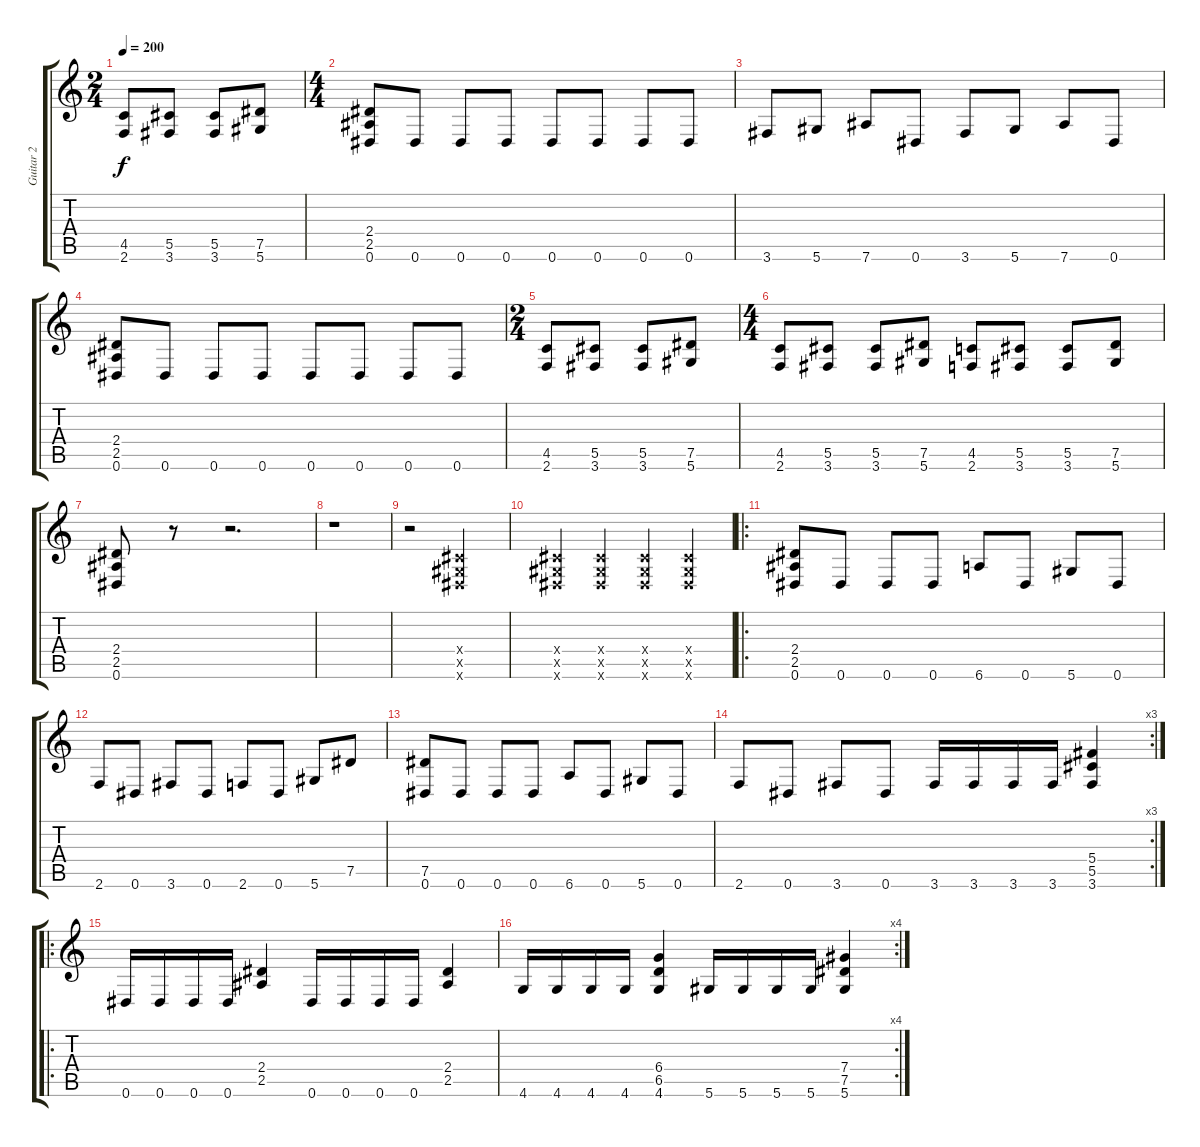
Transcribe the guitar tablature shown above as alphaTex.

\track ("Guitar 2" "Guitar 2") {instrument distortionguitar}
\staff {score tabs}
\tuning (Eb4 Bb3 Gb3 Db3 Ab2 Eb2) {hide}
\ts (2 4)
\tempo 200
\clef g2
\ks c
(4.5 2.6).8{dy f} (5.5 3.6).8 (5.5 3.6).8 (7.5 5.6).8 |
\ts (4 4)
(2.4 2.5 0.6).8 0.6.8 0.6.8 0.6.8 0.6.8 0.6.8 0.6.8 0.6.8 |
3.6.8 5.6.8 7.6.8 0.6.8 3.6.8 5.6.8 7.6.8 0.6.8 |
(2.4 2.5 0.6).8 0.6.8 0.6.8 0.6.8 0.6.8 0.6.8 0.6.8 0.6.8 |
\ts (2 4)
(4.5 2.6).8 (5.5 3.6).8 (5.5 3.6).8 (7.5 5.6).8 |
\ts (4 4)
(4.5 2.6).8 (5.5 3.6).8 (5.5 3.6).8 (7.5 5.6).8 (4.5 2.6).8 (5.5 3.6).8 (5.5 3.6).8 (7.5 5.6).8 |
(2.4 2.5 0.6).8 r.8 r.2{d} |
r.1 |
r.2 (0.4{x} 0.5{x} 0.6{x}).2 |
(0.4{x} 0.5{x} 0.6{x}).4 (0.4{x} 0.5{x} 0.6{x}).4 (0.4{x} 0.5{x} 0.6{x}).4 (0.4{x} 0.5{x} 0.6{x}).4 |
\ro
(2.4 2.5 0.6).8 0.6.8 0.6.8 0.6.8 6.6.8 0.6.8 5.6.8 0.6.8 |
2.6.8 0.6.8 3.6.8 0.6.8 2.6.8 0.6.8 5.6.8 7.5.8 |
(7.5 0.6).8 0.6.8 0.6.8 0.6.8 6.6.8 0.6.8 5.6.8 0.6.8 |
\rc 3
2.6.8 0.6.8 3.6.8 0.6.8 3.6.16 3.6.16 3.6.16 3.6.16 (5.4 5.5 3.6).4 |
\ro
0.6.16 0.6.16 0.6.16 0.6.16 (2.4 2.5).4 0.6.16 0.6.16 0.6.16 0.6.16 (2.4 2.5).4 |
\rc 4
4.6.16 4.6.16 4.6.16 4.6.16 (6.4 6.5 4.6).4 5.6.16 5.6.16 5.6.16 5.6.16 (7.4 7.5 5.6).4
